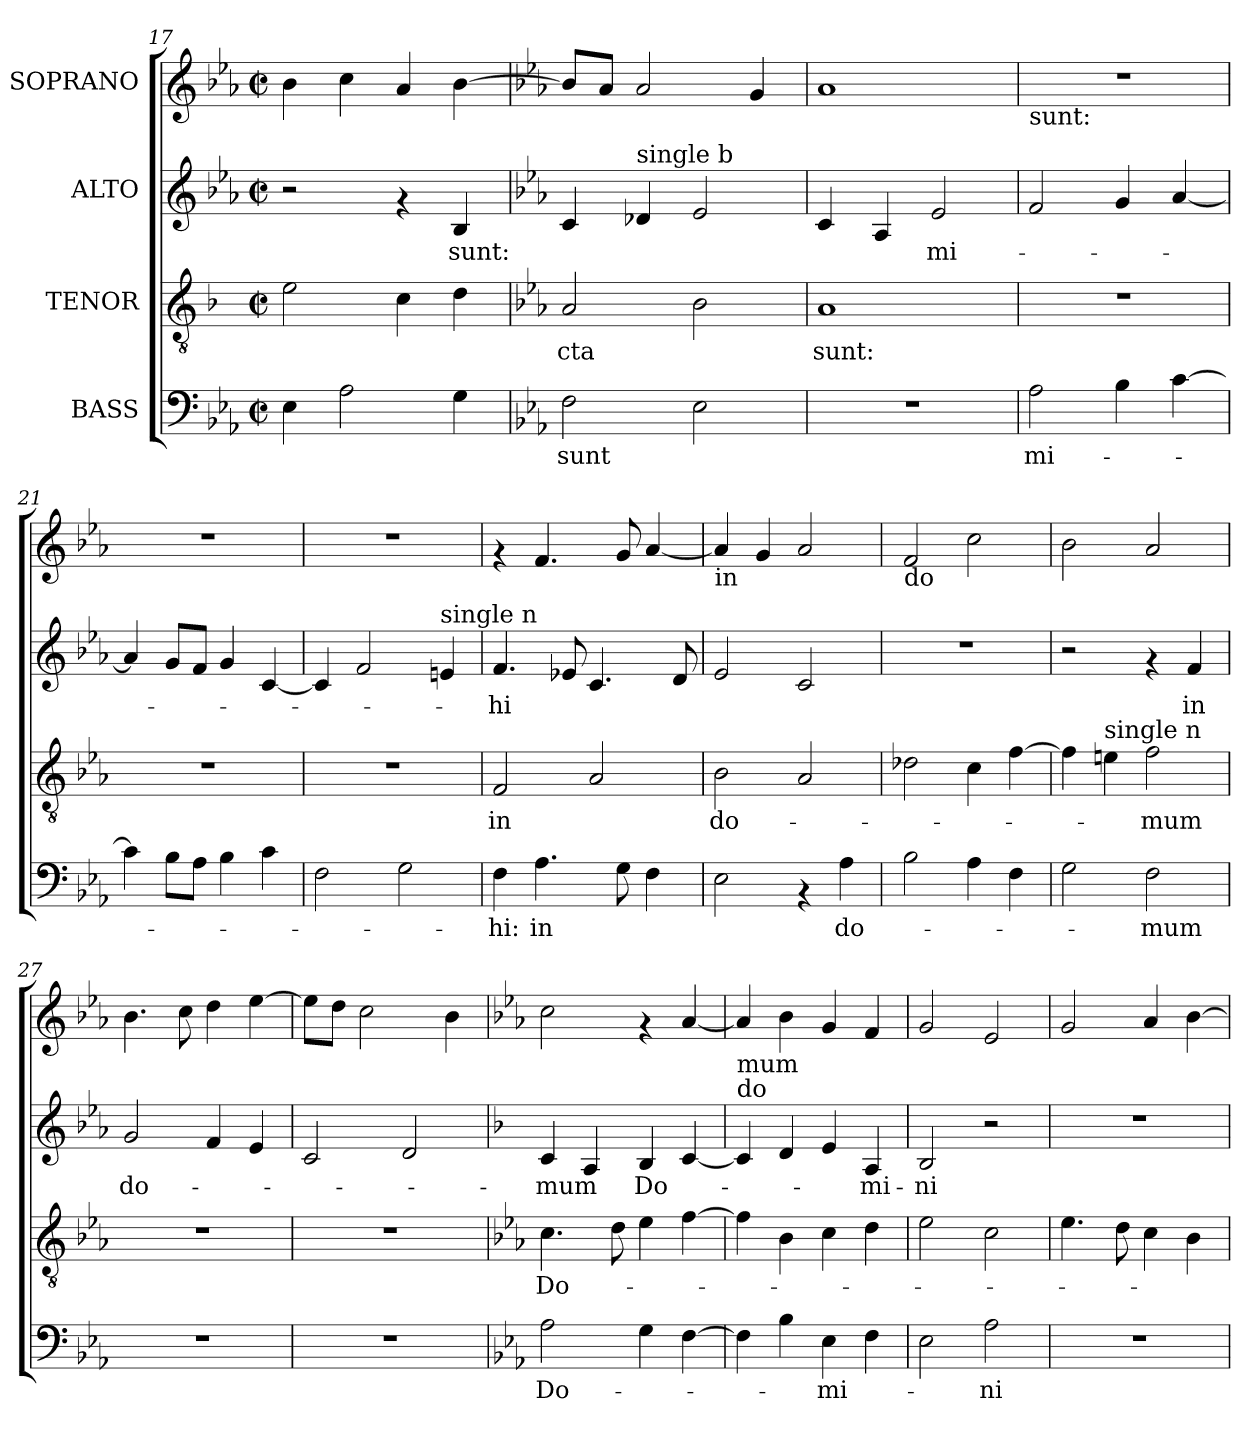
**kern	**text	**kern	**text	**kern	**text	**kern
*part4	*part4	*part3	*part3	*part2	*part2	*part1
*staff4	*staff4	*staff3	*staff3	*staff2	*staff2	*staff1
*I"BASS	*	*I"TENOR	*	*I"ALTO	*	*I"SOPRANO
*clefF4	*	*clefGv2	*	*clefG2	*	*clefG2
*k[b-e-a-]	*	*k[b-]	*	*k[b-e-a-]	*	*k[b-e-a-]
*E-:	*	*F:	*	*E-:	*	*E-:
*M2/2	*	*M2/2	*	*M2/2	*	*M2/2
*met(c|)	*	*met(c|)	*	*met(c|)	*	*met(c|)
=17	=17	=17	=17	=17	=17	=17
4E-\	.	2e\	.	2r	.	4b-\
2A-\	.	.	.	.	.	4cc\
.	.	4c\	.	4rf	.	4a-/
!	!	!	!	!	!LO:LY:b	!
4G\	.	4d\	.	4B-/	sunt:	[>4b-\
!!LO:PB:g=z
=18	=18	=18	=18	=18	=18	=18
*	*	*k[b-e-a-]	*	*	*	*
*	*	*E-:	*	*	*	*
!	!LO:LY:b	!	!LO:LY:b	!	!	!
2F\	sunt	2A-/	-cta	4c/	.	8b-/L]
.	.	.	.	.	.	8a-/J
!	!	!	!	!LO:TX:a:t=single b	!	!
.	.	.	.	4d-/	.	2a-/
2E-\	.	2B-\	.	2e-/	.	.
.	.	.	.	.	.	4g/
=19	=19	=19	=19	=19	=19	=19
!	!	!	!LO:LY:b	!	!	!
1r	.	1A-	sunt:	4c/	.	1a-
.	.	.	.	4A-/	.	.
!	!	!	!	!	!LO:LY:b	!
.	.	.	.	2e-/	mi-	.
=20	=20	=20	=20	=20	=20	=20
!	!	!	!	!	!	!LO:TX:b:t=sunt&colon;
!	!LO:LY:b	!	!	!	!	!
2A-\	mi-	1r	.	2f/	.	1r
4B-\	.	.	.	4g/	.	.
[>4c\	.	.	.	[<4a-/	.	.
=21	=21	=21	=21	=21	=21	=21
4c\]	.	1r	.	4a-/]	.	1r
8B-\L	.	.	.	8g/L	.	.
8A-\J	.	.	.	8f/J	.	.
4B-\	.	.	.	4g/	.	.
4c\	.	.	.	[<4c/	.	.
=22	=22	=22	=22	=22	=22	=22
2F\	.	1r	.	4c/]	.	1r
.	.	.	.	2f/	.	.
2G\	.	.	.	.	.	.
!	!	!	!	!LO:TX:a:t=single n	!	!
.	.	.	.	4e/	.	.
=23	=23	=23	=23	=23	=23	=23
!	!LO:LY:b	!	!LO:LY:b	!	!LO:LY:b	!
4F\	-hi:	2F/	in	4.f/	-hi	4rf
!	!LO:LY:b	!	!	!	!	!
4.A-\	in	.	.	.	.	4.f/
.	.	.	.	8e-X/	.	.
.	.	2A-/	.	4.c/	.	.
8G\	.	.	.	.	.	8g/
4F\	.	.	.	.	.	[<4a-/
.	.	.	.	8d/	.	.
=24	=24	=24	=24	=24	=24	=24
!	!	!	!	!	!	!LO:TX:b:t=in
!	!	!	!LO:LY:b	!	!	!
2E-\	.	2B-\	do-	2e-/	.	4a-/]
.	.	.	.	.	.	4g/
4rAA	.	2A-/	.	2c/	.	2a-/
!	!LO:LY:b	!	!	!	!	!
4A-\	do-	.	.	.	.	.
=25	=25	=25	=25	=25	=25	=25
!	!	!	!	!	!	!LO:TX:b:t=do
2B-\	.	2d-X\	.	1r	.	2f/
4A-\	.	4c\	.	.	.	2cc\
4F\	.	[>4f\	.	.	.	.
=26	=26	=26	=26	=26	=26	=26
2G\	.	4f\]	.	2r	.	2b-\
!	!	!LO:TX:a:t=single n	!	!	!	!
.	.	4e\	.	.	.	.
!	!LO:LY:b	!	!LO:LY:b	!	!	!
2F\	-mum	2f\	-mum	4rf	.	2a-/
!	!	!	!	!	!LO:LY:b	!
.	.	.	.	4f/	in	.
!!LO:LB:g=z
=27	=27	=27	=27	=27	=27	=27
!	!	!	!	!	!LO:LY:b	!
1r	.	1r	.	2g/	do-	4.b-\
.	.	.	.	.	.	8cc\
.	.	.	.	4f/	.	4dd\
.	.	.	.	4e-/	.	[>4ee-\
=28	=28	=28	=28	=28	=28	=28
1r	.	1r	.	2c/	.	8ee-\L]
.	.	.	.	.	.	8dd\J
.	.	.	.	.	.	2cc\
.	.	.	.	2d/	.	.
.	.	.	.	.	.	4b-\
=29	=29	=29	=29	=29	=29	=29
*	*	*	*	*k[b-]	*	*
*	*	*	*	*F:	*	*
!	!LO:LY:b	!	!LO:LY:b	!	!LO:LY:b	!
2A-\	Do-	4.c\	Do-	4c/	-mum	2cc\
.	.	.	.	4A/	.	.
.	.	8d\	.	.	.	.
!	!	!	!	!	!LO:LY:b	!
4G\	.	4e-\	.	4B-/	Do-	4rf
[>4F\	.	[>4f\	.	[<4c/	.	[<4a-/
=30	=30	=30	=30	=30	=30	=30
!	!	!	!	!	!	!LO:TX:b:t=mum
!	!	!	!	!	!	!LO:TX:b:t=do
4F\]	.	4f\]	.	4c/]	.	4a-/]
4B-\	.	4B-\	.	4d/	.	4b-\
!	!LO:LY:b	!	!	!	!	!
4E-\	-mi-	4c\	.	4e/	.	4g/
!	!	!	!	!	!LO:LY:b	!
4F\	.	4d\	.	4A/	-mi-	4f/
=31	=31	=31	=31	=31	=31	=31
!	!	!	!	!	!LO:LY:b	!
2E-\	.	2e-\	.	2B-/	-ni	2g/
!	!LO:LY:b	!	!	!	!	!
2A-\	-ni	2c\	.	2r	.	2e-/
=32	=32	=32	=32	=32	=32	=32
1r	.	4.e-\	.	1r	.	2g/
.	.	8d\	.	.	.	.
.	.	4c\	.	.	.	4a-/
.	.	4B-\	.	.	.	[>4b-\
=	=	=	=	=	=	=
*-	*-	*-	*-	*-	*-	*-
